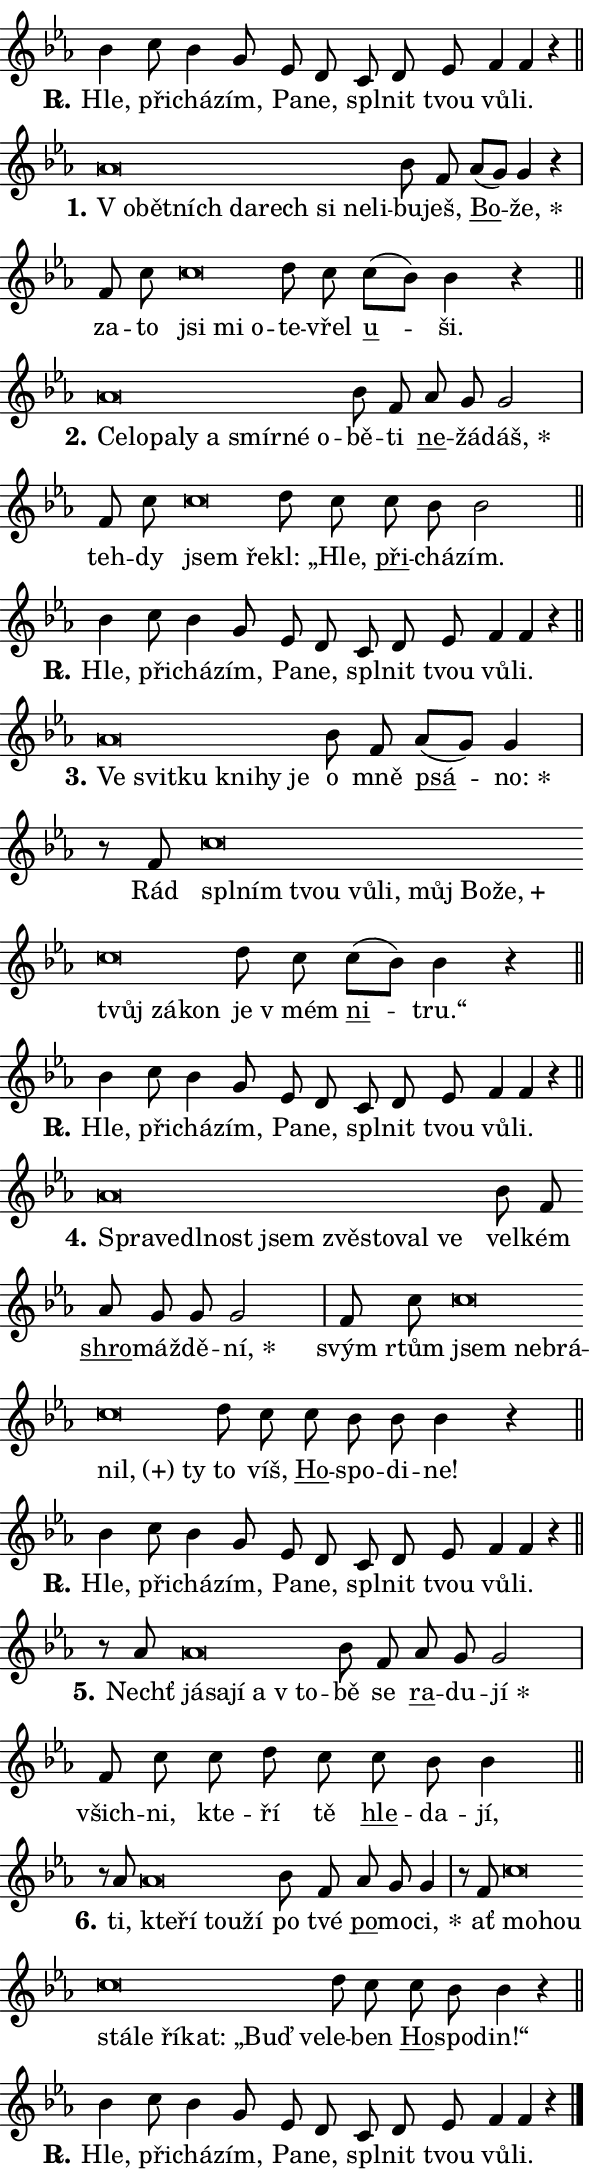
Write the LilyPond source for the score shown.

\version "2.24.0"
\header { tagline = "" }
\paper {
  indent = 0\cm
  top-margin = 0\cm
  right-margin = 0.13\cm % to fit lyric hyphens
  bottom-margin = 0\cm
  left-margin = 0\cm
  paper-width = 10\cm
  page-breaking = #ly:one-page-breaking
  system-system-spacing.basic-distance = #11
  score-system-spacing.basic-distance = #11
  ragged-last = ##f
}


%% Author: Thomas Morley
%% https://lists.gnu.org/archive/html/lilypond-user/2020-05/msg00002.html
#(define (line-position grob)
"Returns position of @var[grob} in current system:
   @code{'start}, if at first time-step
   @code{'end}, if at last time-step
   @code{'middle} otherwise
"
  (let* ((col (ly:item-get-column grob))
         (ln (ly:grob-object col 'left-neighbor))
         (rn (ly:grob-object col 'right-neighbor))
         (col-to-check-left (if (ly:grob? ln) ln col))
         (col-to-check-right (if (ly:grob? rn) rn col))
         (break-dir-left
           (and
             (ly:grob-property col-to-check-left 'non-musical #f)
             (ly:item-break-dir col-to-check-left)))
         (break-dir-right
           (and
             (ly:grob-property col-to-check-right 'non-musical #f)
             (ly:item-break-dir col-to-check-right))))
        (cond ((eqv? 1 break-dir-left) 'start)
              ((eqv? -1 break-dir-right) 'end)
              (else 'middle))))

#(define (tranparent-at-line-position vctor)
  (lambda (grob)
  "Relying on @code{line-position} select the relevant enry from @var{vctor}.
Used to determine transparency,"
    (case (line-position grob)
      ((end) (not (vector-ref vctor 0)))
      ((middle) (not (vector-ref vctor 1)))
      ((start) (not (vector-ref vctor 2))))))

noteHeadBreakVisibility =
#(define-music-function (break-visibility)(vector?)
"Makes @code{NoteHead}s transparent relying on @var{break-visibility}"
#{
  \override NoteHead.transparent =
    #(tranparent-at-line-position break-visibility)
#})

#(define delete-ledgers-for-transparent-note-heads
  (lambda (grob)
    "Reads whether a @code{NoteHead} is transparent.
If so this @code{NoteHead} is removed from @code{'note-heads} from
@var{grob}, which is supposed to be @code{LedgerLineSpanner}.
As a result ledgers are not printed for this @code{NoteHead}"
    (let* ((nhds-array (ly:grob-object grob 'note-heads))
           (nhds-list
             (if (ly:grob-array? nhds-array)
                 (ly:grob-array->list nhds-array)
                 '()))
           ;; Relies on the transparent-property being done before
           ;; Staff.LedgerLineSpanner.after-line-breaking is executed.
           ;; This is fragile ...
           (to-keep
             (remove
               (lambda (nhd)
                 (ly:grob-property nhd 'transparent #f))
               nhds-list)))
      ;; TODO find a better method to iterate over grob-arrays, similiar
      ;; to filter/remove etc for lists
      ;; For now rebuilt from scratch
      (set! (ly:grob-object grob 'note-heads)  '())
      (for-each
        (lambda (nhd)
          (ly:pointer-group-interface::add-grob grob 'note-heads nhd))
        to-keep))))

squashNotes = {
  \override NoteHead.X-extent = #'(-0.2 . 0.2)
  \override NoteHead.Y-extent = #'(-0.75 . 0)
  \override NoteHead.stencil =
    #(lambda (grob)
       (let ((pos (ly:grob-property grob 'staff-position)))
         (begin
           (if (< pos -7) (display "ERROR: Lower brevis then expected\n") (display ""))
           (if (<= pos -6) ly:text-interface::print ly:note-head::print))))
}
unSquashNotes = {
  \revert NoteHead.X-extent
  \revert NoteHead.Y-extent
  \revert NoteHead.stencil
}

hideNotes = \noteHeadBreakVisibility #begin-of-line-visible
unHideNotes = \noteHeadBreakVisibility #all-visible

% work-around for resetting accidentals
% https://lilypond.org/doc/v2.23/Documentation/notation/displaying-rhythms#unmetered-music
cadenzaMeasure = {
  \cadenzaOff
  \partial 1024 s1024
  \cadenzaOn
}

#(define-markup-command (accent layout props text) (markup?)
  "Underline accented syllable"
  (interpret-markup layout props
    #{\markup \override #'(offset . 4.3) \underline { #text }#}))

responsum = \markup \concat {
  "R" \hspace #-1.05 \path #0.1 #'((moveto 0 0.07) (lineto 0.9 0.8)) \hspace #0.05 "."
}

spaceSize = #0.6828661417322834 % exact space size for TeX Gyre Schola

\layout {
  \context {
    \Staff
    \remove "Time_signature_engraver"
    \override LedgerLineSpanner.after-line-breaking = #delete-ledgers-for-transparent-note-heads
  }
  \context {
    \Lyrics {
      \override LyricSpace.minimum-distance = \spaceSize
      \override LyricText.font-name = #"TeX Gyre Schola"
      \override LyricText.font-size = 1
      \override StanzaNumber.font-name = #"TeX Gyre Schola Bold"
      \override StanzaNumber.font-size = 1
    }
  }
  \context {
    \Score 
    \override NoteHead.text =
      #(lambda (grob) 
        (let ((pos (ly:grob-property grob 'staff-position)))
          #{\markup {
            \combine
              \halign #-0.55 \raise #(if (= pos -6) 0 0.5) \override #'(thickness . 2) \draw-line #'(3.2 . 0)
              \musicglyph "noteheads.sM1"
          }#}))
  }
}

% magnetic-lyrics.ily
%
%   written by
%     Jean Abou Samra <jean@abou-samra.fr>
%     Werner Lemberg <wl@gnu.org>
%
%   adapted by
%     Jiri Hon <jiri.hon@gmail.com>
%
% Version 2022-Apr-15

% https://www.mail-archive.com/lilypond-user@gnu.org/msg149350.html

#(define (Left_hyphen_pointer_engraver context)
   "Collect syllable-hyphen-syllable occurrences in lyrics and store
them in properties.  This engraver only looks to the left.  For
example, if the lyrics input is @code{foo -- bar}, it does the
following.

@itemize @bullet
@item
Set the @code{text} property of the @code{LyricHyphen} grob between
@q{foo} and @q{bar} to @code{foo}.

@item
Set the @code{left-hyphen} property of the @code{LyricText} grob with
text @q{foo} to the @code{LyricHyphen} grob between @q{foo} and
@q{bar}.
@end itemize

Use this auxiliary engraver in combination with the
@code{lyric-@/text::@/apply-@/magnetic-@/offset!} hook."
   (let ((hyphen #f)
         (text #f))
     (make-engraver
      (acknowledgers
       ((lyric-syllable-interface engraver grob source-engraver)
        (set! text grob)))
      (end-acknowledgers
       ((lyric-hyphen-interface engraver grob source-engraver)
        ;(when (not (grob::has-interface grob 'lyric-space-interface))
          (set! hyphen grob)));)
      ((stop-translation-timestep engraver)
       (when (and text hyphen)
         (ly:grob-set-object! text 'left-hyphen hyphen))
       (set! text #f)
       (set! hyphen #f)))))

#(define (lyric-text::apply-magnetic-offset! grob)
   "If the space between two syllables is less than the value in
property @code{LyricText@/.details@/.squash-threshold}, move the right
syllable to the left so that it gets concatenated with the left
syllable.

Use this function as a hook for
@code{LyricText@/.after-@/line-@/breaking} if the
@code{Left_@/hyphen_@/pointer_@/engraver} is active."
   (let ((hyphen (ly:grob-object grob 'left-hyphen #f)))
     (when hyphen
       (let ((left-text (ly:spanner-bound hyphen LEFT)))
         (when (grob::has-interface left-text 'lyric-syllable-interface)
           (let* ((common (ly:grob-common-refpoint grob left-text X))
                  (this-x-ext (ly:grob-extent grob common X))
                  (left-x-ext
                   (begin
                     ;; Trigger magnetism for left-text.
                     (ly:grob-property left-text 'after-line-breaking)
                     (ly:grob-extent left-text common X)))
                  ;; `delta` is the gap width between two syllables.
                  (delta (- (interval-start this-x-ext)
                            (interval-end left-x-ext)))
                  (details (ly:grob-property grob 'details))
                  (threshold (assoc-get 'squash-threshold details 0.2)))
             (when (< delta threshold)
               (let* (;; We have to manipulate the input text so that
                      ;; ligatures crossing syllable boundaries are not
                      ;; disabled.  For languages based on the Latin
                      ;; script this is essentially a beautification.
                      ;; However, for non-Western scripts it can be a
                      ;; necessity.
                      (lt (ly:grob-property left-text 'text))
                      (rt (ly:grob-property grob 'text))
                      (is-space (grob::has-interface hyphen 'lyric-space-interface))
                      (space (if is-space " " ""))
                      (extra-delta (if is-space spaceSize 0))
                      ;; Append new syllable.
                      (ltrt-space (if (and (string? lt) (string? rt))
                                (string-append lt space rt)
                                (make-concat-markup (list lt space rt))))
                      ;; Right-align `ltrt` to the right side.
                      (ltrt-space-markup (grob-interpret-markup
                               grob
                               (make-translate-markup
                                (cons (interval-length this-x-ext) 0)
                                (make-right-align-markup ltrt-space)))))
                 (begin
                   ;; Don't print `left-text`.
                   (ly:grob-set-property! left-text 'stencil #f)
                   ;; Set text and stencil (which holds all collected
                   ;; syllables so far) and shift it to the left.
                   (ly:grob-set-property! grob 'text ltrt-space)
                   (ly:grob-set-property! grob 'stencil ltrt-space-markup)
                   (ly:grob-translate-axis! grob (- (- delta extra-delta)) X))))))))))


#(define (lyric-hyphen::displace-bounds-first grob)
   ;; Make very sure this callback isn't triggered too early.
   (let ((left (ly:spanner-bound grob LEFT))
         (right (ly:spanner-bound grob RIGHT)))
     (ly:grob-property left 'after-line-breaking)
     (ly:grob-property right 'after-line-breaking)
     (ly:lyric-hyphen::print grob)))

squashThreshold = #0.4

\layout {
  \context {
    \Lyrics
    \consists #Left_hyphen_pointer_engraver
    \override LyricText.after-line-breaking =
      #lyric-text::apply-magnetic-offset!
    \override LyricHyphen.stencil = #lyric-hyphen::displace-bounds-first
    \override LyricText.details.squash-threshold = \squashThreshold
    \override LyricHyphen.minimum-distance = 0
    \override LyricHyphen.minimum-length = \squashThreshold
  }
}

squashText = \override LyricText.details.squash-threshold = 9999
unSquashText = \override LyricText.details.squash-threshold = \squashThreshold

leftText = \override LyricText.self-alignment-X = #LEFT
unLeftText = \revert LyricText.self-alignment-X

starOffset = #(lambda (grob) 
                (let ((x_offset (ly:self-alignment-interface::aligned-on-x-parent grob)))
                  (if (= x_offset 0) 0 (+ x_offset 1.2))))

star = #(define-music-function (syllable)(string?)
"Append star separator at the end of a syllable"
#{
  \once \override LyricText.X-offset = #starOffset
  \lyricmode { \markup {
    #syllable
    \override #'((font-name . "TeX Gyre Schola Bold")) \hspace #0.2 \lower #0.65 \larger "*"
  } }
#})

starAccent = #(define-music-function (syllable)(string?)
"Append star separator at the end of a syllable and make accent"
#{
  \once \override LyricText.X-offset = #starOffset
  \lyricmode { \markup {
    \accent #syllable
    \override #'((font-name . "TeX Gyre Schola Bold")) \hspace #0.2 \lower #0.65 \larger "*"
  } }
#})

breath = #(define-music-function (syllable)(string?)
"Append breathing indicator at the end of a syllable"
#{
  \lyricmode { \markup { #syllable "+" } }
#})

optionalBreath = #(define-music-function (syllable)(string?)
"Append optional breathing indicator at the end of a syllable"
#{
  \lyricmode { \markup { #syllable "(+)" } }
#})


\score {
    <<
        \new Voice = "melody" { \cadenzaOn \key es \major \relative { bes'4 c8 bes4 g8 \bar "" es d \bar "" c d es \bar "" f4 f r \cadenzaMeasure \bar "||" \break } }
        \new Lyrics \lyricsto "melody" { \lyricmode { \set stanza = \responsum
Hle, při -- chá -- zím, Pa -- ne, spl -- nit tvou vů -- li. } }
    >>
    \layout {}
}

\score {
    <<
        \new Voice = "melody" { \cadenzaOn \key es \major \relative { \squashNotes as'\breve*1/16 \hideNotes \breve*1/16 \bar "" \breve*1/16 \bar "" \breve*1/16 \bar "" \breve*1/16 \bar "" \breve*1/16 \bar "" \breve*1/16 \breve*1/16 \bar "" \unHideNotes \unSquashNotes bes8 f \bar "" as[( g)] g4 r \cadenzaMeasure \bar "|" f8 c' \bar "" \squashNotes c\breve*1/16 \hideNotes \breve*1/16 \breve*1/16 \bar "" \unHideNotes \unSquashNotes d8 c \bar "" c[( bes)] bes4 r \cadenzaMeasure \bar "||" \break } }
        \new Lyrics \lyricsto "melody" { \lyricmode { \set stanza = "1."
\leftText "V o" -- \squashText bět -- ních da -- rech si ne -- li -- \unLeftText \unSquashText bu -- ješ, \markup \accent Bo -- \star že, za -- to \leftText jsi \squashText mi o -- \unLeftText \unSquashText te -- vřel \markup \accent u -- ši. } }
    >>
    \layout {}
}

\score {
    <<
        \new Voice = "melody" { \cadenzaOn \key es \major \relative { \squashNotes as'\breve*1/16 \hideNotes \breve*1/16 \bar "" \breve*1/16 \bar "" \breve*1/16 \bar "" \breve*1/16 \bar "" \breve*1/16 \bar "" \breve*1/16 \breve*1/16 \bar "" \unHideNotes \unSquashNotes bes8 f \bar "" as g g2 \cadenzaMeasure \bar "|" f8 c' \bar "" \squashNotes c\breve*1/16 \hideNotes \breve*1/16 \bar "" \unHideNotes \unSquashNotes d8 c \bar "" c bes bes2 \cadenzaMeasure \bar "||" \break } }
        \new Lyrics \lyricsto "melody" { \lyricmode { \set stanza = "2."
\leftText Ce -- \squashText lo -- pa -- ly a smír -- né o -- \unLeftText \unSquashText bě -- ti \markup \accent ne -- žá -- \star dáš, teh -- dy \leftText jsem \squashText ře -- \unLeftText \unSquashText kl: „Hle, \markup \accent při -- chá -- zím. } }
    >>
    \layout {}
}

\score {
    <<
        \new Voice = "melody" { \cadenzaOn \key es \major \relative { bes'4 c8 bes4 g8 \bar "" es d \bar "" c d es \bar "" f4 f r \cadenzaMeasure \bar "||" \break } }
        \new Lyrics \lyricsto "melody" { \lyricmode { \set stanza = \responsum
Hle, při -- chá -- zím, Pa -- ne, spl -- nit tvou vů -- li. } }
    >>
    \layout {}
}

\score {
    <<
        \new Voice = "melody" { \cadenzaOn \key es \major \relative { \squashNotes as'\breve*1/16 \hideNotes \breve*1/16 \bar "" \breve*1/16 \bar "" \breve*1/16 \bar "" \breve*1/16 \breve*1/16 \bar "" \unHideNotes \unSquashNotes bes8 f \bar "" as[( g)] g4 \cadenzaMeasure \bar "|" r8 f8 \squashNotes c'\breve*1/16 \hideNotes \breve*1/16 \bar "" \breve*1/16 \bar "" \breve*1/16 \bar "" \breve*1/16 \bar "" \breve*1/16 \bar "" \breve*1/16 \bar "" \breve*1/16 \bar "" \breve*1/16 \bar "" \breve*1/16 \breve*1/16 \bar "" \unHideNotes \unSquashNotes d8 c \bar "" c[( bes)] bes4 r \cadenzaMeasure \bar "||" \break } }
        \new Lyrics \lyricsto "melody" { \lyricmode { \set stanza = "3."
\leftText Ve \squashText svit -- ku kni -- hy je \unLeftText \unSquashText o mně \markup \accent psá -- \star no: Rád \leftText spl -- \squashText ním tvou vů -- li, můj Bo -- \breath "že," tvůj zá -- kon \unLeftText \unSquashText je "v mém" \markup \accent ni -- tru.“ } }
    >>
    \layout {}
}

\score {
    <<
        \new Voice = "melody" { \cadenzaOn \key es \major \relative { bes'4 c8 bes4 g8 \bar "" es d \bar "" c d es \bar "" f4 f r \cadenzaMeasure \bar "||" \break } }
        \new Lyrics \lyricsto "melody" { \lyricmode { \set stanza = \responsum
Hle, při -- chá -- zím, Pa -- ne, spl -- nit tvou vů -- li. } }
    >>
    \layout {}
}

\score {
    <<
        \new Voice = "melody" { \cadenzaOn \key es \major \relative { \squashNotes as'\breve*1/16 \hideNotes \breve*1/16 \bar "" \breve*1/16 \bar "" \breve*1/16 \bar "" \breve*1/16 \bar "" \breve*1/16 \bar "" \breve*1/16 \bar "" \breve*1/16 \breve*1/16 \bar "" \unHideNotes \unSquashNotes bes8 f \bar "" as g g g2 \cadenzaMeasure \bar "|" f8 c' \bar "" \squashNotes c\breve*1/16 \hideNotes \breve*1/16 \bar "" \breve*1/16 \bar "" \breve*1/16 \breve*1/16 \bar "" \unHideNotes \unSquashNotes d8 c \bar "" c bes bes bes4 r \cadenzaMeasure \bar "||" \break } }
        \new Lyrics \lyricsto "melody" { \lyricmode { \set stanza = "4."
\leftText Spra -- \squashText ve -- dl -- nost jsem zvě -- sto -- val ve \unLeftText \unSquashText vel -- kém \markup \accent shro -- máž -- dě -- \star ní, svým rtům \leftText jsem \squashText ne -- brá -- \optionalBreath nil, ty \unLeftText \unSquashText to víš, \markup \accent Ho -- spo -- di -- ne! } }
    >>
    \layout {}
}

\score {
    <<
        \new Voice = "melody" { \cadenzaOn \key es \major \relative { bes'4 c8 bes4 g8 \bar "" es d \bar "" c d es \bar "" f4 f r \cadenzaMeasure \bar "||" \break } }
        \new Lyrics \lyricsto "melody" { \lyricmode { \set stanza = \responsum
Hle, při -- chá -- zím, Pa -- ne, spl -- nit tvou vů -- li. } }
    >>
    \layout {}
}

\score {
    <<
        \new Voice = "melody" { \cadenzaOn \key es \major \relative { r8 as'8 \squashNotes as\breve*1/16 \hideNotes \breve*1/16 \bar "" \breve*1/16 \bar "" \breve*1/16 \breve*1/16 \bar "" \unHideNotes \unSquashNotes bes8 f \bar "" as g g2 \cadenzaMeasure \bar "|" f8 c' \bar "" c d8 c \bar "" c bes bes4 \cadenzaMeasure \bar "||" \break } }
        \new Lyrics \lyricsto "melody" { \lyricmode { \set stanza = "5."
Nechť \leftText já -- \squashText sa -- jí a "v to" -- \unLeftText \unSquashText bě se \markup \accent ra -- du -- \star jí všich -- ni, kte -- ří tě \markup \accent hle -- da -- jí, } }
    >>
    \layout {}
}

\score {
    <<
        \new Voice = "melody" { \cadenzaOn \key es \major \relative { r8 as'8 \squashNotes as\breve*1/16 \hideNotes \breve*1/16 \bar "" \breve*1/16 \breve*1/16 \bar "" \unHideNotes \unSquashNotes bes8 f \bar "" as g g4 \cadenzaMeasure \bar "|" r8 f8 \squashNotes c'\breve*1/16 \hideNotes \breve*1/16 \bar "" \breve*1/16 \bar "" \breve*1/16 \bar "" \breve*1/16 \bar "" \breve*1/16 \bar "" \breve*1/16 \breve*1/16 \bar "" \unHideNotes \unSquashNotes d8 c \bar "" c bes bes4 r \cadenzaMeasure \bar "||" \break } }
        \new Lyrics \lyricsto "melody" { \lyricmode { \set stanza = "6."
ti, \leftText kte -- \squashText ří tou -- ží \unLeftText \unSquashText po tvé \markup \accent po -- mo -- \star ci, ať \leftText mo -- \squashText hou stá -- le ří -- kat: „Buď ve -- \unLeftText \unSquashText le -- ben \markup \accent Ho -- spo -- din!“ } }
    >>
    \layout {}
}

\score {
    <<
        \new Voice = "melody" { \cadenzaOn \key es \major \relative { bes'4 c8 bes4 g8 \bar "" es d \bar "" c d es \bar "" f4 f r \cadenzaMeasure \bar "||" \break } \bar "|." }
        \new Lyrics \lyricsto "melody" { \lyricmode { \set stanza = \responsum
Hle, při -- chá -- zím, Pa -- ne, spl -- nit tvou vů -- li. } }
    >>
    \layout {}
}
